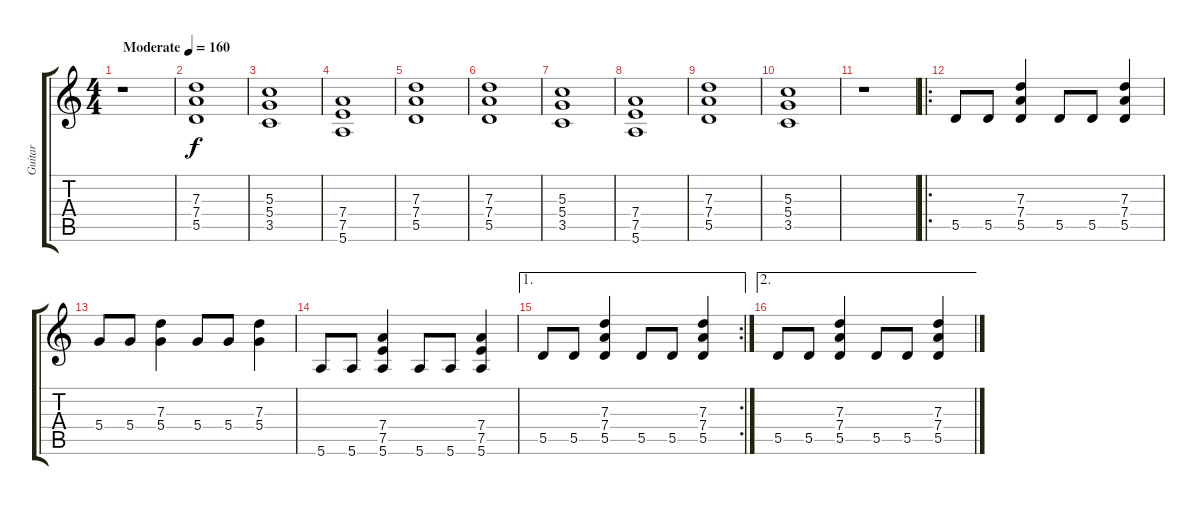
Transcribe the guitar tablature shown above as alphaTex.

\track ("Guitar" "Guitar") {instrument distortionguitar}
\staff {score tabs}
\tuning (E4 B3 G3 D3 A2 E2) {hide}
\ts (4 4)
\tempo (160 "Moderate")
\clef g2
\ks c
r.1{dy f instrument distortionguitar} |
(7.3 7.4 5.5).1 |
(5.3 5.4 3.5).1 |
(7.4 7.5 5.6).1 |
(7.3 7.4 5.5).1 |
(7.3 7.4 5.5).1 |
(5.3 5.4 3.5).1 |
(7.4 7.5 5.6).1 |
(7.3 7.4 5.5).1 |
(5.3 5.4 3.5).1 |
r.1 |
\ro
5.5.8 5.5.8 (7.3 7.4 5.5).4 5.5.8 5.5.8 (7.3 7.4 5.5).4 |
5.4.8 5.4.8 (7.3 5.4).4 5.4.8 5.4.8 (7.3 5.4).4 |
5.6.8 5.6.8 (7.4 7.5 5.6).4 5.6.8 5.6.8 (7.4 7.5 5.6).4 |
\ae 1
\rc 2
5.5.8 5.5.8 (7.3 7.4 5.5).4 5.5.8 5.5.8 (7.3 7.4 5.5).4 |
\ae 2
5.5.8 5.5.8 (7.3 7.4 5.5).4 5.5.8 5.5.8 (7.3 7.4 5.5).4
